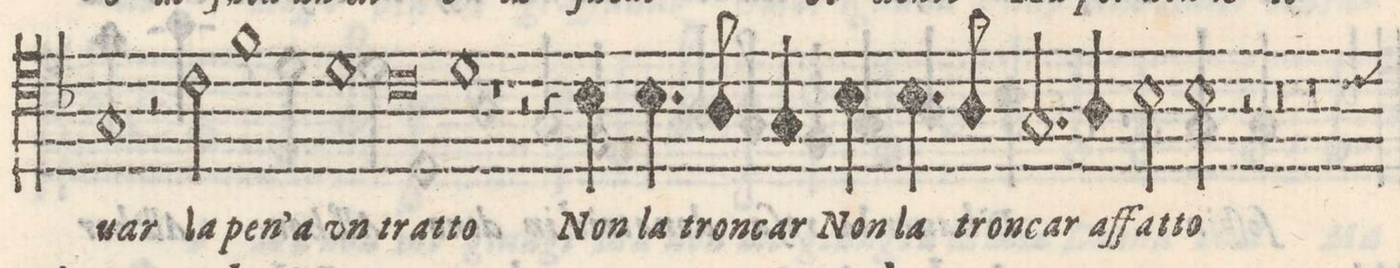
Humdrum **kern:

**kern	**text
*I"SESTO	*
*clefC4	*
*k[b-]	*
*met(C)	*
*M4/4	*
1G	-uar
=35-	=35-
2r	.
2c\	la
=36-	=36-
1f	pen' a
=37-	=37-
1d	un
=38-	=38-
0c	tra-
=39-	=39-
=40-	=40-
1d	-tto
=41-	=41-
1r	.
=42-	=42-
2r	.
4r	.
4B-\	Non
=43-	=43-
4.B-\	la
8A\	tron-
4G/	-car
4B-\	Non
=44-	=44-
4.B-\	la
8A/	tron-
2.G/	-car
=45-	=45-
4A/	aff-
2B-\	-a-
=46-	=46-
2B-\	-tto
2r	.
=47-	=47-
1r	.
=48-	=48-
1r	.
=49-	=49-
1r	.
*-	*-
